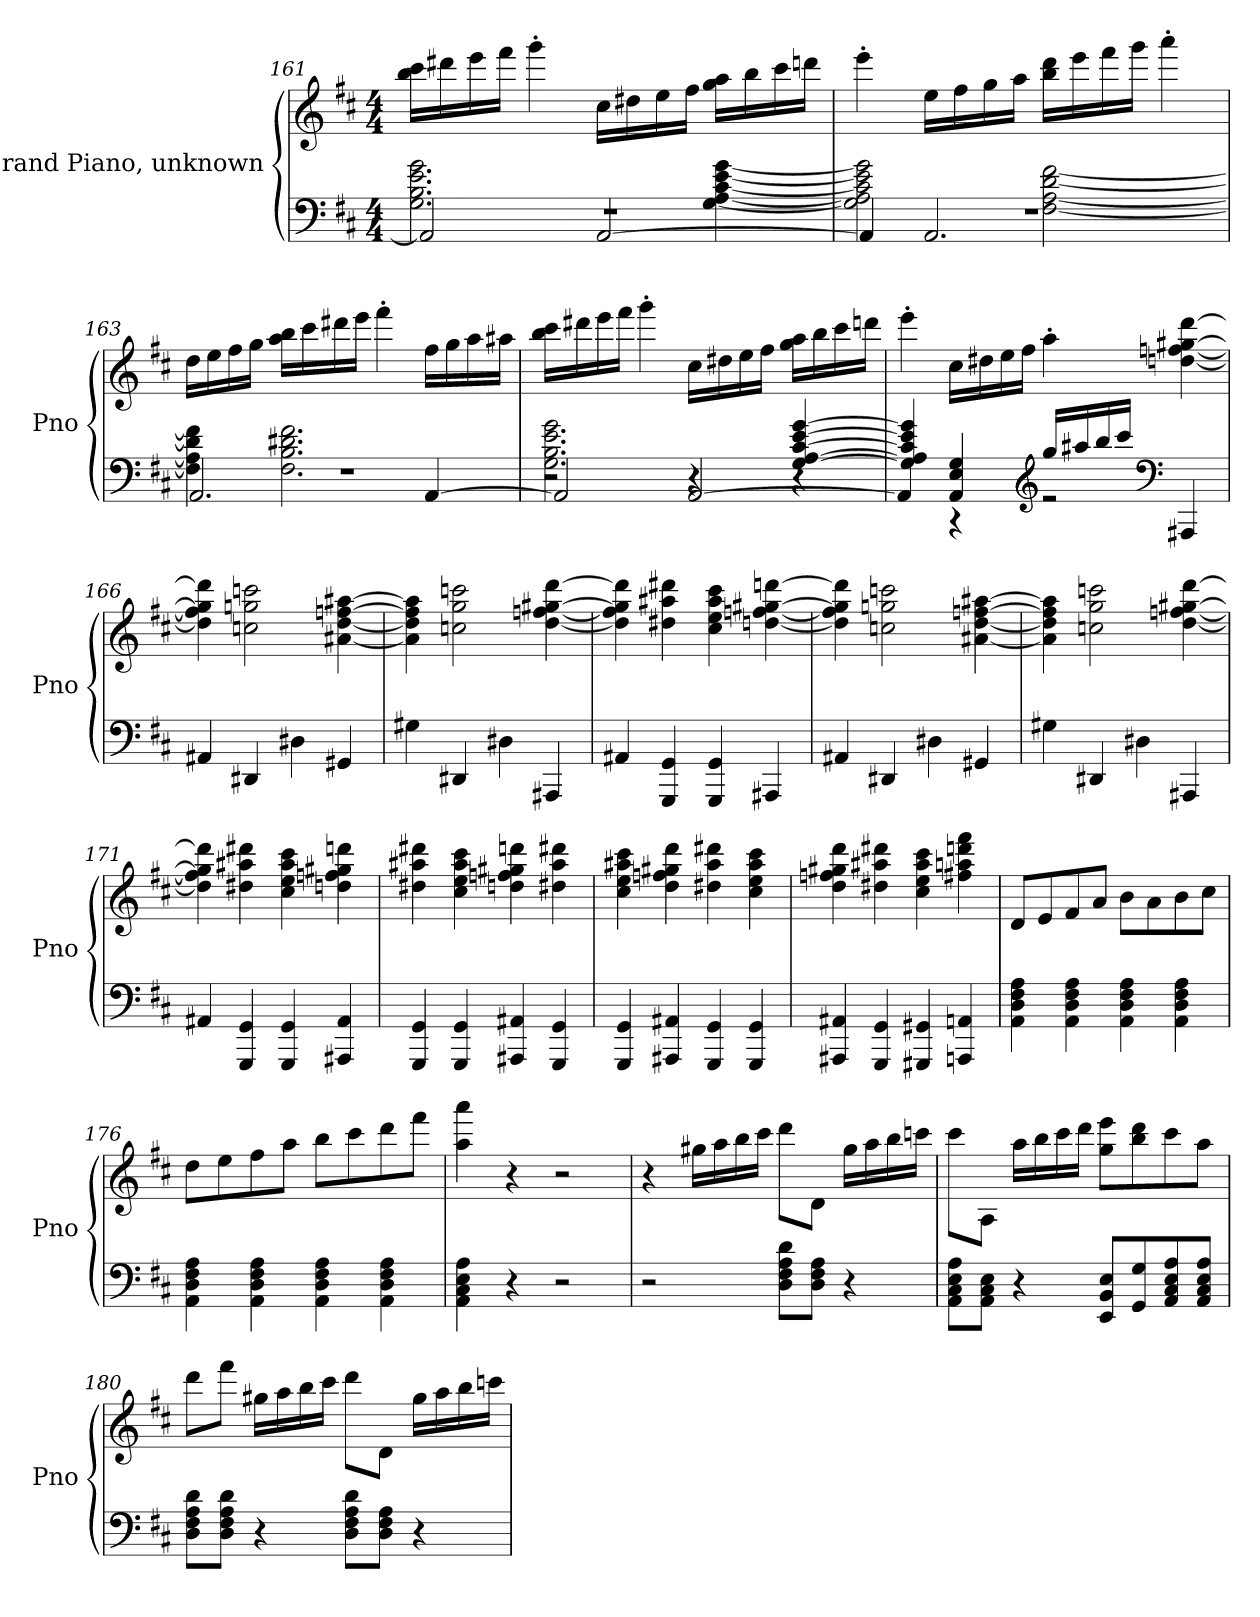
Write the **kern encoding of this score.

**kern	**kern
*part1	*part1
*staff2	*staff1
*I"Grand Piano, unknown	*
*I'Pno	*
!!LO:LB:g=z
*clefF4	*clefG2
*k[f#c#]	*k[f#c#]
*M4/4	*M4/4
=161	=161
*^	*
*	*^	*
1r	2.G\ 2.B\ 2.e\ 2.g\	2AA/]	16bb\ 16ccc#\LL
.	.	.	16ddd#X\
.	.	.	16eee\
.	.	.	16fff#\JJ
.	.	.	4ggg'\
.	.	[2AA/	16cc#\LL
.	.	.	16dd#X\
.	.	.	16ee\
.	.	.	16ff#\JJ
.	[4G\ [4A\ [4c#\ [4e\ [4g\	.	16gg\ 16aa\LL
.	.	.	16bb\
.	.	.	16ccc#\
.	.	.	16dddn\JJ
=162	=162	=162	=162
1r	2G\] 2A\] 2c#\] 2e\] 2g\]	4AA/]	4eee'\
.	.	2.AA/	16ee\LL
.	.	.	16ff#\
.	.	.	16gg\
.	.	.	16aa\JJ
.	[2F#\ [2A\ [2d\ [2f#\	.	16bb\ 16ddd\LL
.	.	.	16eee\
.	.	.	16fff#\
.	.	.	16ggg\JJ
.	.	.	4aaa'\
!!LO:LB:g=z
=163	=163	=163	=163
1r	4F#\] 4A\] 4d\] 4f#\]	2.AA/	16dd\LL
.	.	.	16ee\
.	.	.	16ff#\
.	.	.	16gg\JJ
.	2.F#\ 2.B\ 2.d#X\ 2.f#\	.	16aa\ 16bb\LL
.	.	.	16ccc#\
.	.	.	16ddd#X\
.	.	.	16eee\JJ
.	.	.	4fff#'\
.	.	[4AA/	16ff#\LL
.	.	.	16gg\
.	.	.	16aa\
.	.	.	16aa#X\JJ
=164	=164	=164	=164
2r	2.G\ 2.B\ 2.e\ 2.g\	2AA/]	16bb\ 16ccc#\LL
.	.	.	16ddd#X\
.	.	.	16eee\
.	.	.	16fff#\JJ
.	.	.	4ggg'\
4r	.	[2AA/	16cc#\LL
.	.	.	16dd#X\
.	.	.	16ee\
.	.	.	16ff#\JJ
[4G/ [4A/ [4c#/ [4e/ [4g/	4r	.	16gg\ 16aa\LL
.	.	.	16bb\
.	.	.	16ccc#\
.	.	.	16dddn\JJ
*	*v	*v	*
!!LO:PB:g=z
=165	=165	=165
4G/] 4A/] 4c#/] 4e/] 4g/]	4AA/]	4eee'\
4AA/ 4E/ 4G/	4r	16cc#\LL
.	.	16dd#X\
.	.	16ee\
.	.	16ff#\JJ
*clefG2	*	*
16gg/LL	2r	4aa'\
16aa#X/	.	.
16bb/	.	.
16ccc#/JJ	.	.
*clefF4	*	*
4AAA#X/	.	[4ddn\ [4ffn\ [4gg#X\ [4ddd\
*v	*v	*
=166	=166
4AA#X/	4dd\] 4ff\] 4gg#\] 4ddd\]
4DD#X/	2ccn\ 2ggn\ 2cccn\
4D#X\	.
4GG#X/	[4a#X\ [4dd\ [4ffn\ [4aa#X\
=167	=167
4G#X\	4a#\] 4dd\] 4ff\] 4aa#\]
4DD#X/	2ccn\ 2gg\ 2cccn\
4D#X\	.
4AAA#X/	[4dd\ [4ffn\ [4gg#X\ [4ddd\
=168	=168
4AA#X/	4dd\] 4ff\] 4gg#\] 4ddd\]
4GGG/ 4GG/	4dd#X\ 4aa#X\ 4ddd#X\
4GGG/ 4GG/	4cc#\ 4ee\ 4aa#\ 4ccc#\
4AAA#X/	[4ddn\ [4ffn\ [4gg#X\ [4dddn\
!!LO:LB:g=z
=169	=169
4AA#X/	4dd\] 4ff\] 4gg#\] 4ddd\]
4DD#X/	2ccn\ 2ggn\ 2cccn\
4D#X\	.
4GG#X/	[4a#X\ [4dd\ [4ffn\ [4aa#X\
=170	=170
4G#X\	4a#\] 4dd\] 4ff\] 4aa#\]
4DD#X/	2ccn\ 2gg\ 2cccn\
4D#X\	.
4AAA#X/	[4dd\ [4ffn\ [4gg#X\ [4ddd\
=171	=171
4AA#X/	4dd\] 4ff\] 4gg#\] 4ddd\]
4GGG/ 4GG/	4dd#X\ 4aa#X\ 4ddd#X\
4GGG/ 4GG/	4cc#\ 4ee\ 4aa#\ 4ccc#\
4AAA#X/ 4AA#/	4ddn\ 4ffn\ 4gg#X\ 4dddn\
=172	=172
4GGG/ 4GG/	4dd#X\ 4aa#X\ 4ddd#X\
4GGG/ 4GG/	4cc#\ 4ee\ 4aa#\ 4ccc#\
4AAA#X/ 4AA#X/	4ddn\ 4ffn\ 4gg#X\ 4dddn\
4GGG/ 4GG/	4dd#X\ 4aa#\ 4ddd#X\
=173	=173
4GGG/ 4GG/	4cc#\ 4ee\ 4aa#X\ 4ccc#\
4AAA#X/ 4AA#X/	4dd\ 4ffn\ 4gg#X\ 4ddd\
4GGG/ 4GG/	4dd#X\ 4aa#\ 4ddd#X\
4GGG/ 4GG/	4cc#\ 4ee\ 4aa#\ 4ccc#\
!!LO:LB:g=z
=174	=174
4AAA#X/ 4AA#X/	4dd\ 4ffn\ 4gg#X\ 4ddd\
4GGG/ 4GG/	4dd#X\ 4aa#X\ 4ddd#X\
4GGG#X/ 4GG#X/	4cc#\ 4ee\ 4aa#\ 4ccc#\
4AAAn/ 4AAn/	4ff#X\ 4aan\ 4dddn\ 4fff#\
=175	=175
4AA\ 4D\ 4F#\ 4A\	8d/L
.	8e/
4AA\ 4D\ 4F#\ 4A\	8f#/
.	8a/J
4AA\ 4D\ 4F#\ 4A\	8b\L
.	8a\
4AA\ 4D\ 4F#\ 4A\	8b\
.	8cc#\J
=176	=176
4AA\ 4D\ 4F#\ 4A\	8dd\L
.	8ee\
4AA\ 4D\ 4F#\ 4A\	8ff#\
.	8aa\J
4AA\ 4D\ 4F#\ 4A\	8bb\L
.	8ccc#\
4AA\ 4D\ 4F#\ 4A\	8ddd\
.	8fff#\J
=177	=177
4AA\ 4C#\ 4E\ 4A\	4aa\ 4aaa\
4r	4r
2r	2r
!!LO:LB:g=z
=178	=178
2r	4r
.	16gg#X\LL
.	16aa\
.	16bb\
.	16ccc#\JJ
8D\ 8F#\ 8A\ 8d\L	8ddd\L
8D\ 8F#\ 8A\J	8d\J
4r	16gg#\LL
.	16aa\
.	16bb\
.	16cccn\JJ
=179	=179
8AA\ 8C#\ 8E\ 8A\L	8ccc#\L
8AA\ 8C#\ 8E\J	8A\J
4r	16aa\LL
.	16bb\
.	16ccc#\
.	16ddd\JJ
8EE/ 8BB/ 8E/L	8gg\ 8eee\L
8GG/ 8G/	8bb\ 8ddd\
8AA/ 8C#/ 8E/ 8A/	8ccc#\
8AA/ 8C#/ 8E/ 8A/J	8aa\J
=180	=180
8D\ 8F#\ 8A\ 8d\L	8ddd\L
8D\ 8F#\ 8A\ 8d\J	8fff#\J
4r	16gg#X\LL
.	16aa\
.	16bb\
.	16ccc#\JJ
8D\ 8F#\ 8A\ 8d\L	8ddd\L
8D\ 8F#\ 8A\J	8d\J
4r	16gg#\LL
.	16aa\
.	16bb\
.	16cccn\JJ
=	=
*-	*-
